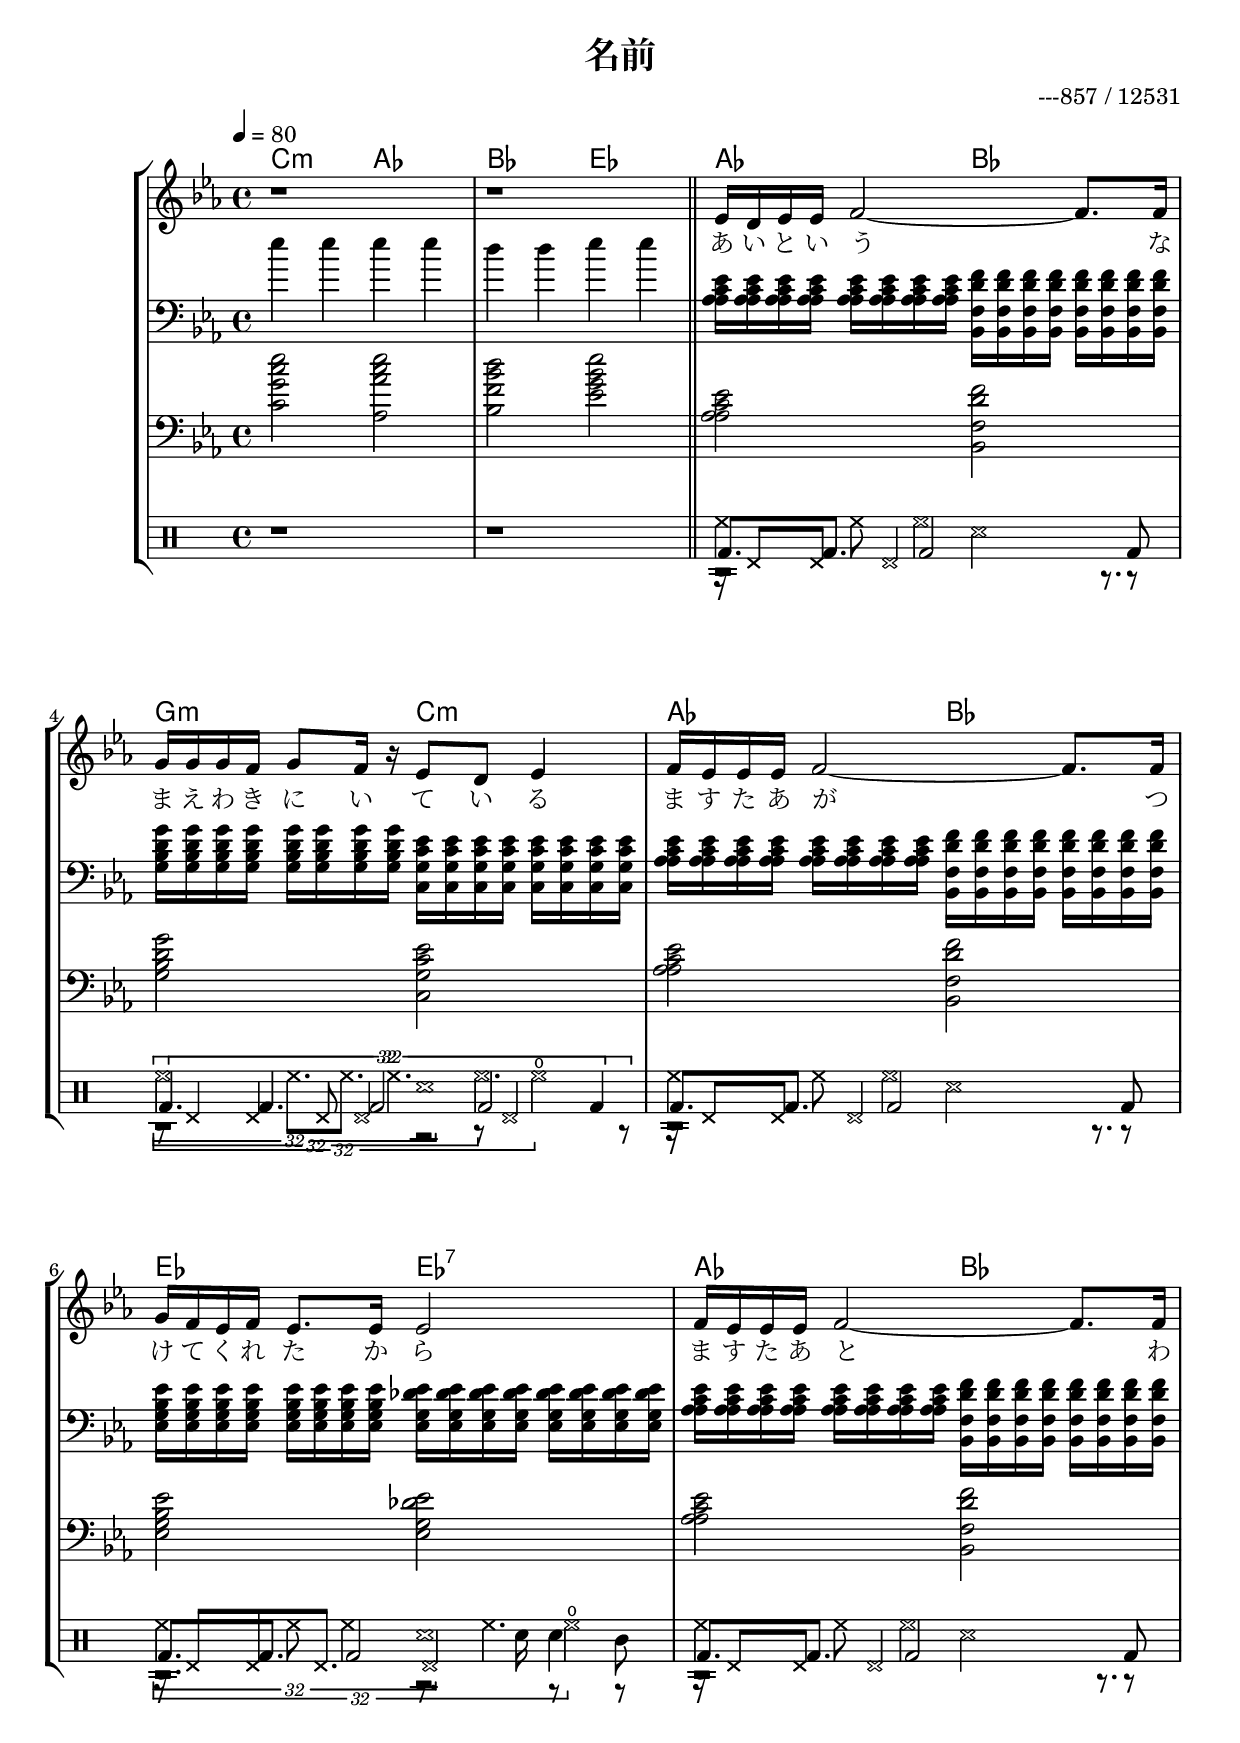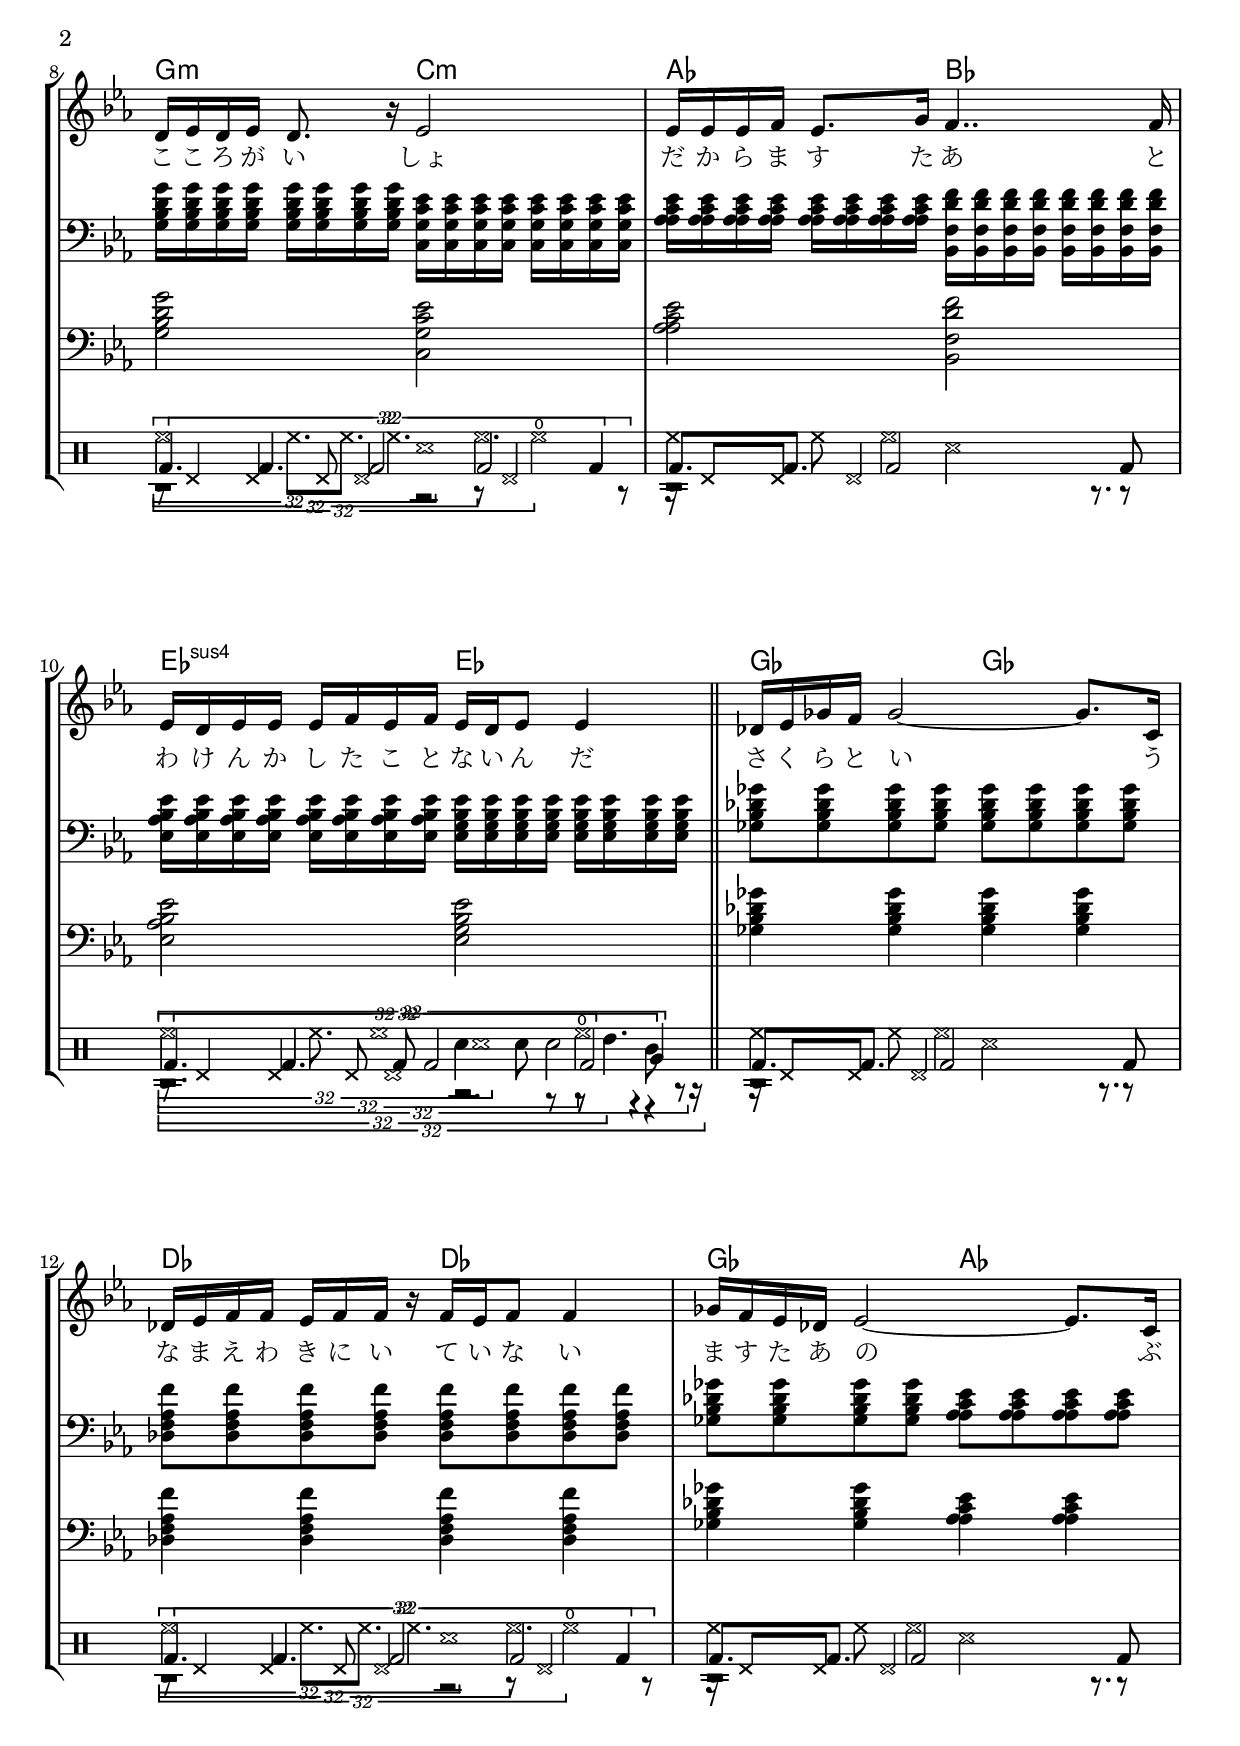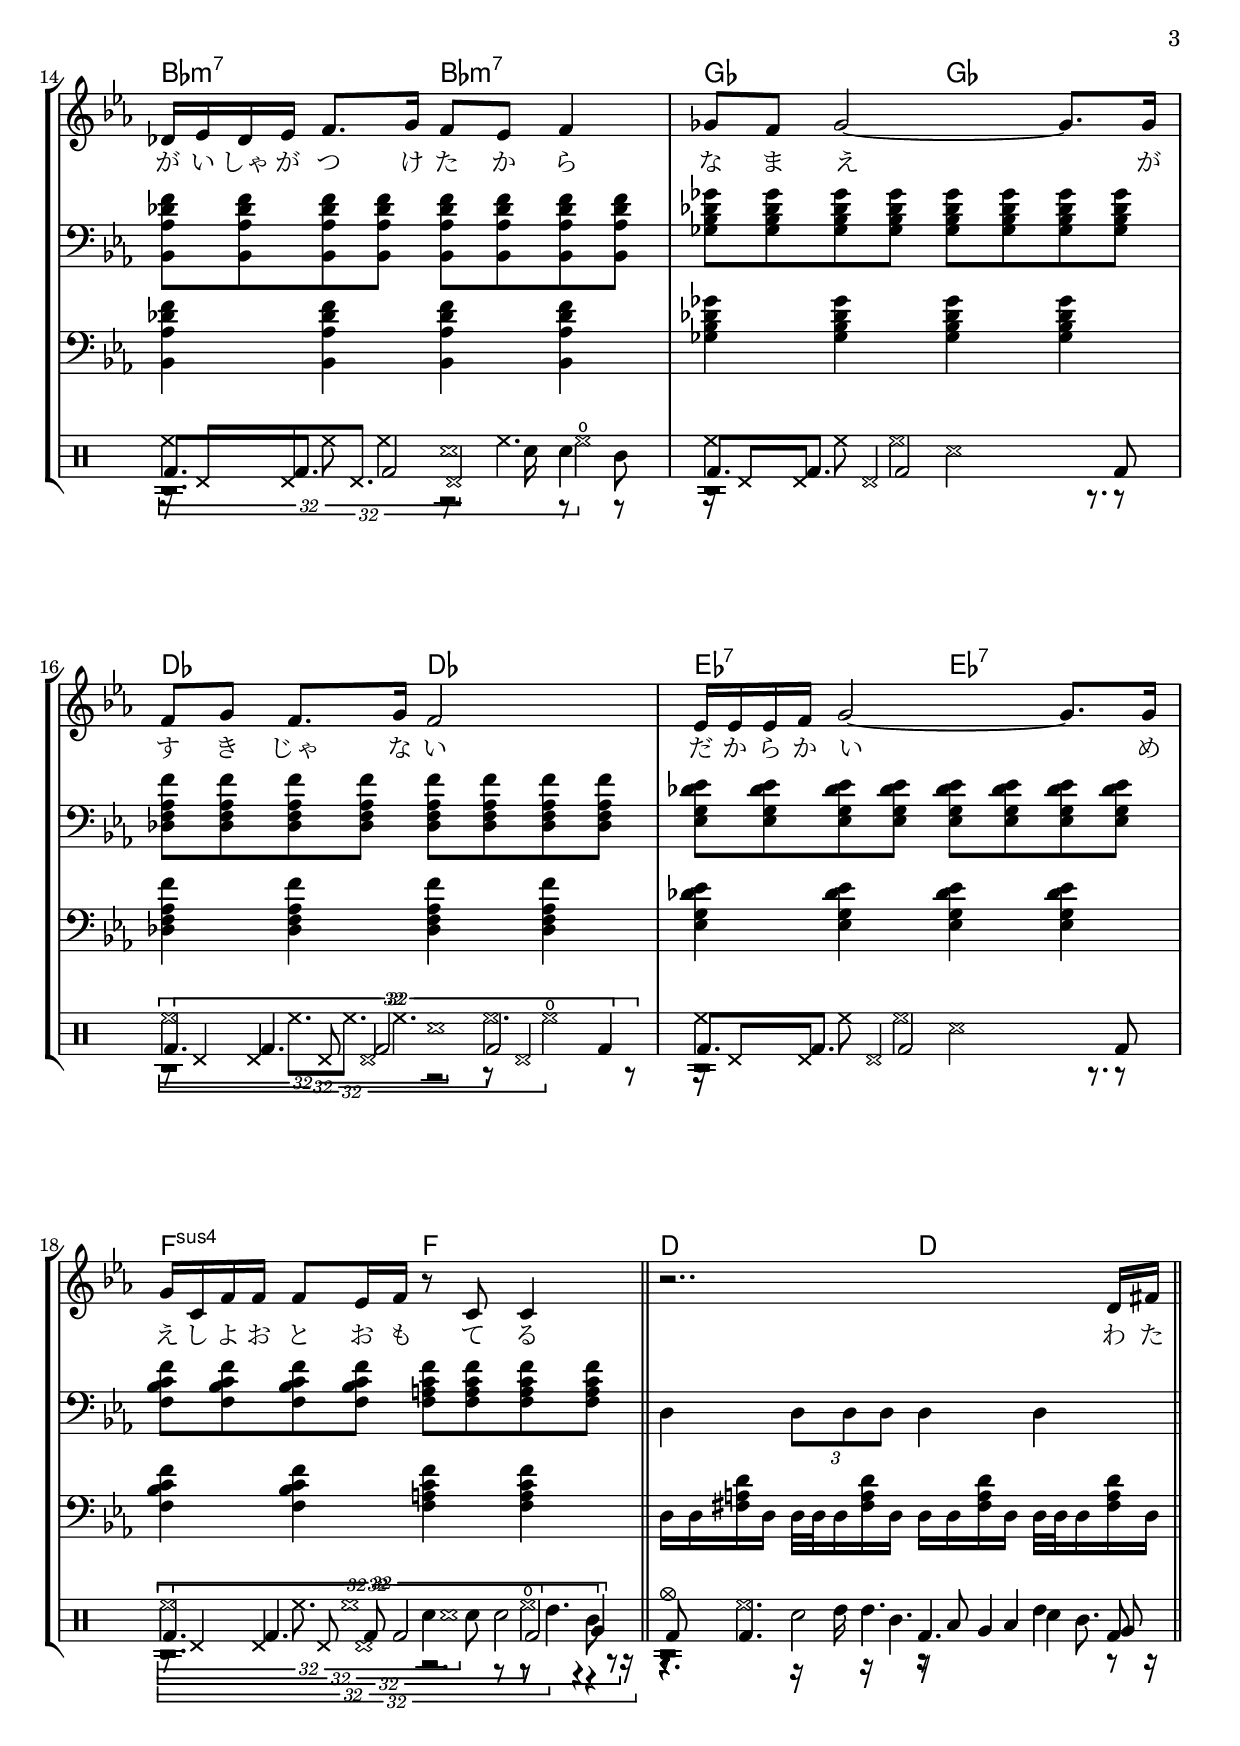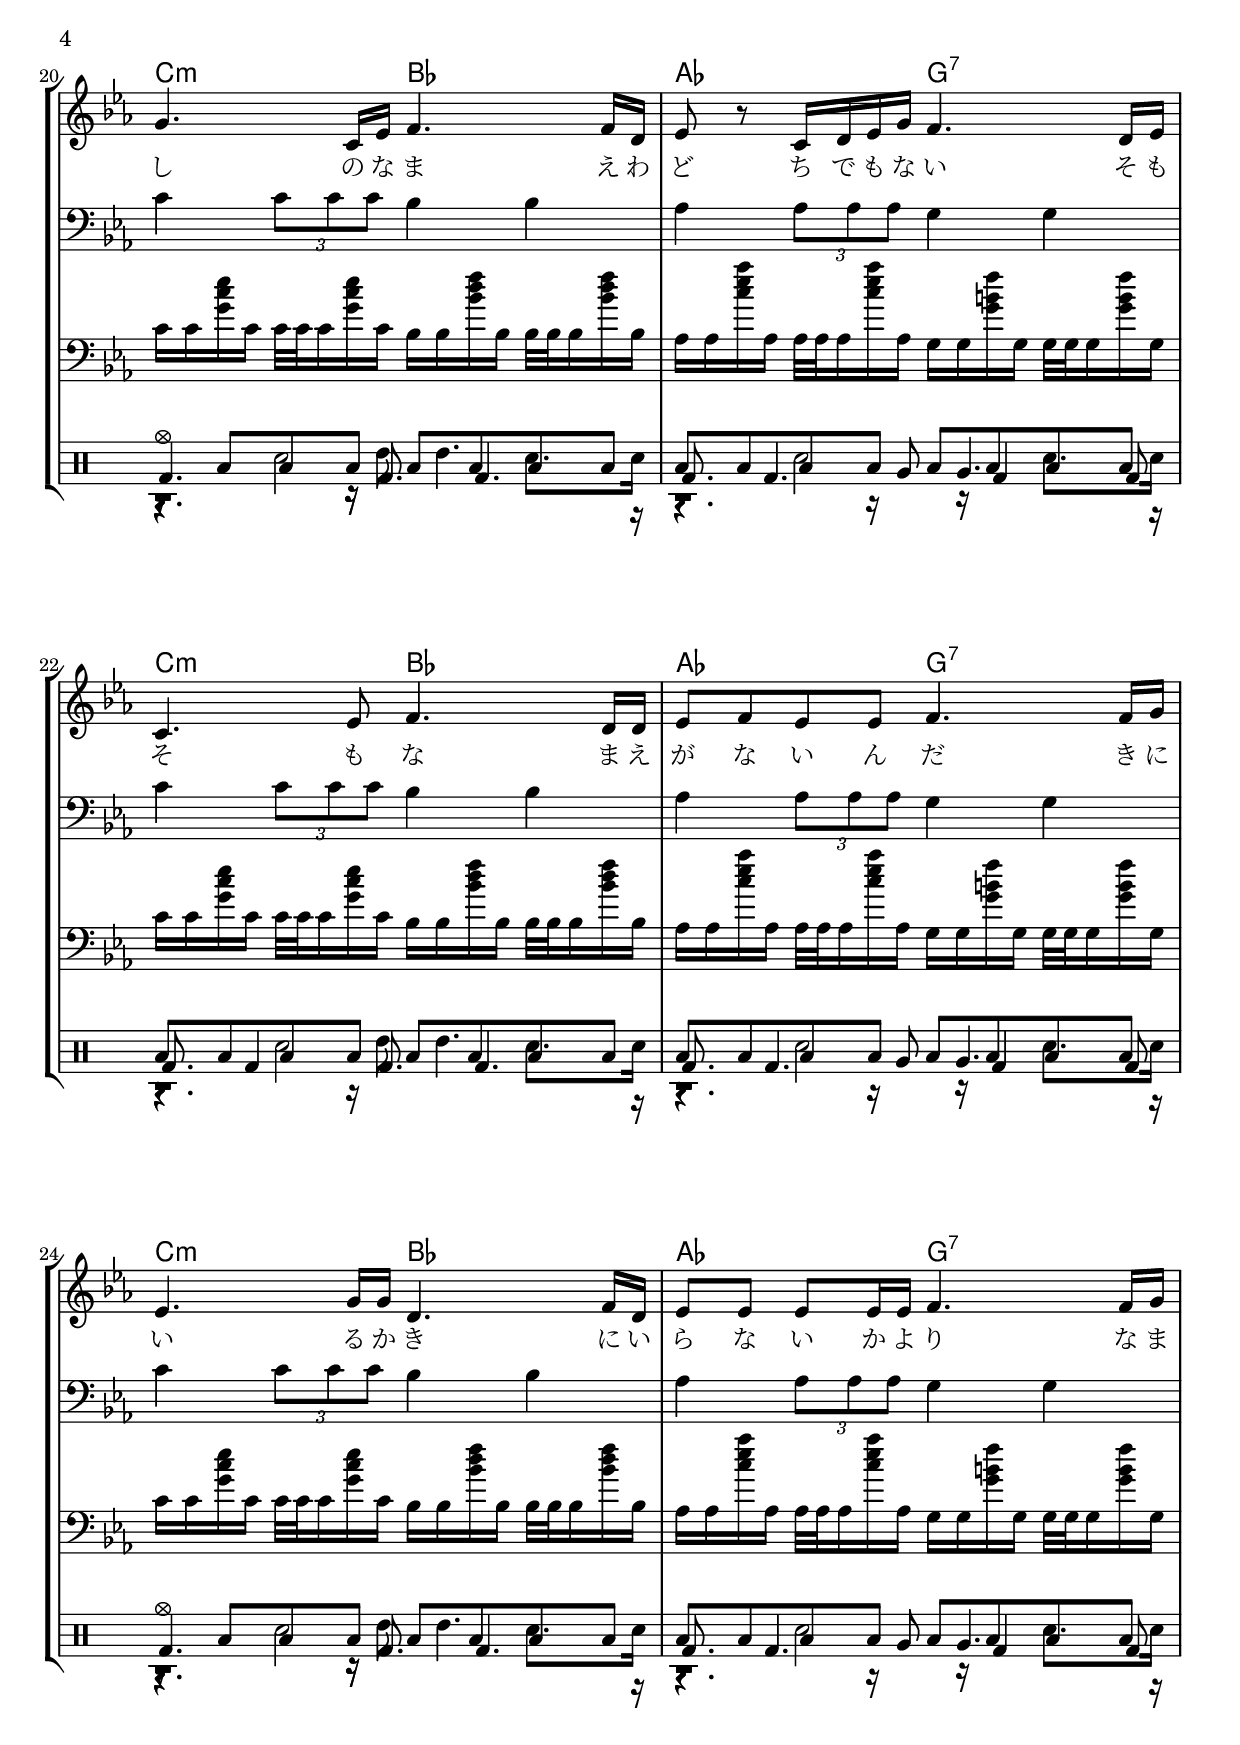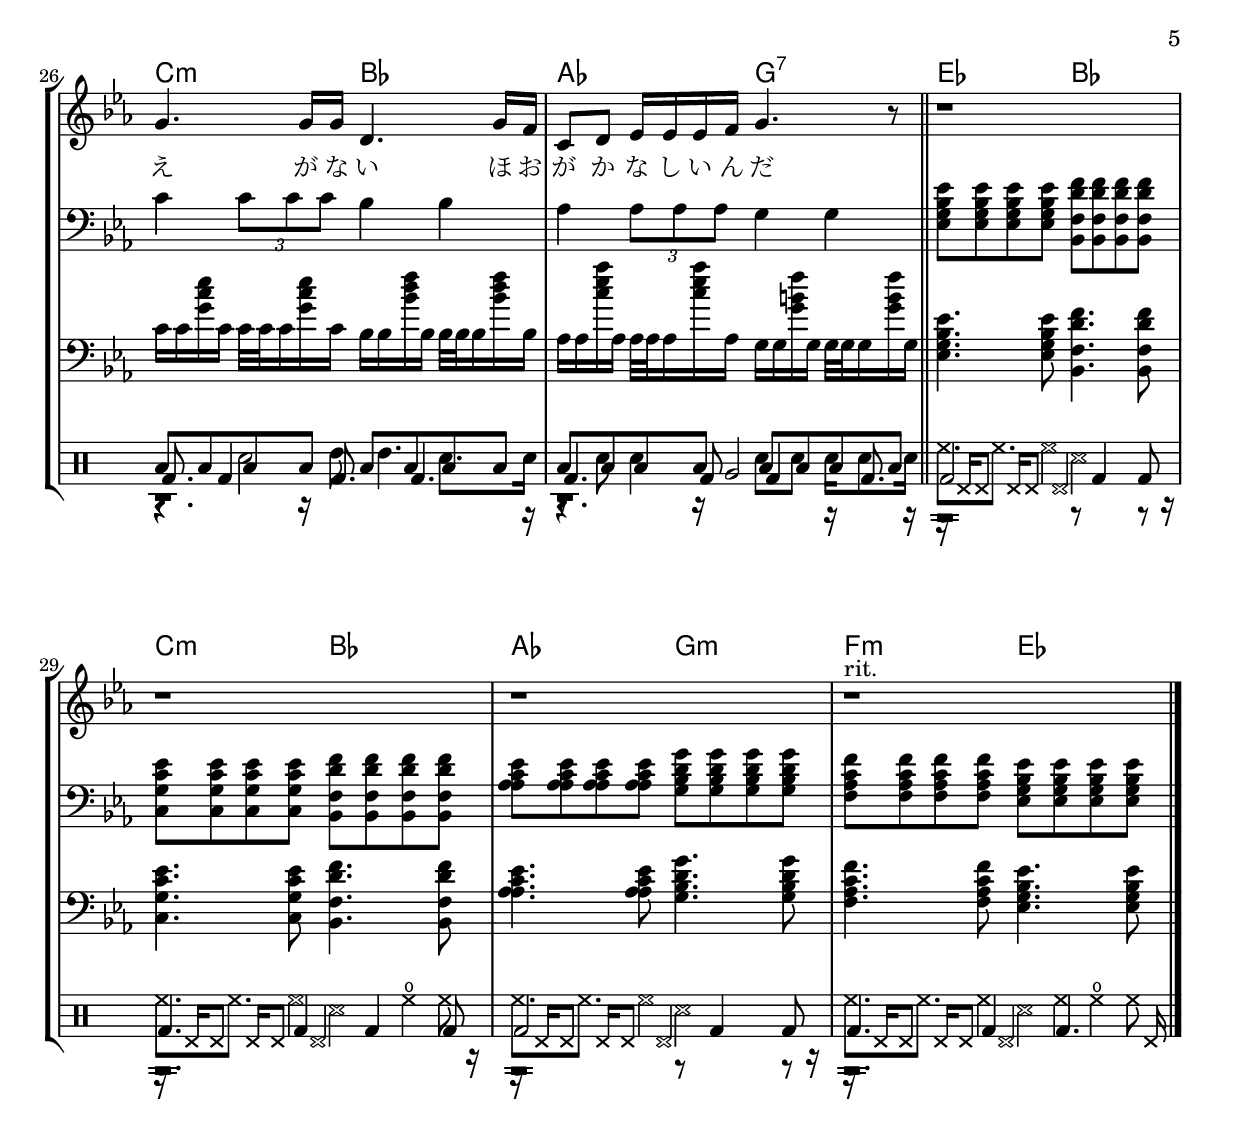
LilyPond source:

\version "2.12.1"

\header {
	title = \markup {名前}
	composer = \markup \center-column {"---857 / 12531"}
}

harmony = \chordmode {
	c2:m as bes es 

	as bes g:m c:m as bes es es:7 as bes g:m c:m as bes es:sus4 es 

	ges ges des des ges as bes:min7 bes:min7 ges ges des des es:7 es:7 f:sus4 f 

	d d 

	c:m bes as g:7 c:m bes as g:7 c:m bes as g:7 c:m bes as g:7 

	es bes c:m bes as g:m f:m es 
}

melody = {
	\key es \major
	\tempo 4 = 80
	r1 | r1   
	\set Staff.midiInstrument = #"fss0.32"
	\set Staff.midiMinimumVolume = #0.7
	\set Staff.midiMaximumVolume = #0.9
	es'16  d'16  es'16  es'16  f'2~f'8.  f'16 
	g'16  g'16  g'16  f'16  g'8  f'16  r16  es'8  d'8  es'4 
	f'16  es'16  es'16  es'16  f'2~f'8.  f'16 
	g'16  f'16  es'16  f'16  es'8.  es'16  es'2 
	f'16  es'16  es'16  es'16  f'2~f'8.  f'16 
	d'16  es'16  d'16  es'16  d'8.  r16  es'2 
	es'16  es'16  es'16  f'16  es'8.  g'16  f'4..  f'16 
	es'16  d'16  es'16  es'16  es'16  f'16  es'16  f'16  es'16  d'16  es'8  es'4
	\set Staff.midiInstrument = #"fss0.34"
	\set Staff.midiMinimumVolume = #0.7
	\set Staff.midiMaximumVolume = #0.9
	des'16  es'16  ges'16  f'16  ges'2~ges'8.  c'16 
	des'16  es'16  f'16  f'16  es'16  f'16  f'16  r16  f'16  es'16  f'8  f'4 
	ges'16  f'16  es'16  des'16  es'2~es'8.  c'16 
	des'16  es'16  des'16  es'16  f'8.  g'16  f'8  es'8  f'4 
	ges'8  f'8  ges'2~ges'8.  ges'16 
	f'8  g'8  f'8.  g'16  f'2 
	es'16  es'16  es'16  f'16  g'2~g'8.  g'16 
	g'16  c'16  f'16  f'16  f'8  es'16  f'16  r8  c'8  c'4
	r2.. 
	\set Staff.midiInstrument = #"fss0.35"
	\set Staff.midiMinimumVolume = #0.7
	\set Staff.midiMaximumVolume = #0.9
	d'16  fis'16 
	g'4.  c'16  es'16  f'4.  f'16  d'16 
	es'8  r8  c'16  d'16  es'16  g'16  f'4.  d'16  es'16 
	c'4.  es'8  f'4.  d'16  d'16 
	es'8  f'8  es'8  es'8  f'4.  f'16  g'16 
	es'4.  g'16  g'16  d'4.  f'16  d'16 
	es'8  es'8  es'8  es'16  es'16  f'4.  f'16  g'16 
	g'4.  g'16  g'16  d'4.  g'16  f'16 
	c'8  d'8  es'16  es'16  es'16  f'16  g'4.  	r8 	r1 | r1 | r1 | r1^"rit." \bar "|."
}

words = \lyricmode {
	
	あ  い  と  い  う  な  ま  え  わ  き  に  い  て  い  る  ま  す  た  あ  が  つ  け  て  く  れ  た  か  ら  ま  す  た  あ  と  わ  こ  こ  ろ  が  い  しょ  だ  か  ら  ま  す  た  あ  と  わ  け  ん  か  し  た  こ  と  な  い  ん  だ  
	さ  く  ら  と  い  う  な  ま  え  わ  き  に  い  て  い  な  い  ま  す  た  あ  の  ぶ  が  い  しゃ  が  つ  け  た  か  ら  な  ま  え  が  す  き  じゃ  な  い  だ  か  ら  か  い  め  え  し  よ  お  と  お  も  て  る  
	
	わ  た  し  の  な  ま  え  わ  ど  ち  で  も  な  い  そ  も  そ  も  な  ま  え  が  な  い  ん  だ  き  に  い  る  か  き  に  い  ら  な  い  か  よ  り  な  ま  え  が  な  い  ほ  お  が  か  な  し  い  ん  だ  
	
}

tempochange = {
	\tempo 4 = 80
	r1 | r1 \bar "||"
	\tempo 4 = 80
	r1 | r1 | r1 | r1 | r1 | r1 | r1 | r1 \bar "||"
	\tempo 4 = 80
	r1 | r1 | r1 | r1 | r1 | r1 | r1 | r1 \bar "||"
	\tempo 4 = 80
	r1 \bar "||"
	\tempo 4 = 80
	r1 | r1 | r1 | r1 | r1 | r1 | r1 | r1 \bar "||"
	\tempo 4 = 80
	r1 | r1 | r1 | \tempo 4 = 60 r2 \tempo 4 = 53 r2 \bar "|."
}

mainacc = {
	\clef bass
	\set Staff.midiInstrument = #"Pad 5 (bowed)"
	\set Staff.midiMinimumVolume = #0.3
	\set Staff.midiMaximumVolume = #0.6
	\key es \major
	\tempo 4 = 80
	es''4 es''4
	es''4 es''4
	d''4 d''4
	es''4 es''4
	\bar "||"

	\set Staff.midiInstrument = #"Synthstrings 1"
	\set Staff.midiMinimumVolume = #0.3
	\set Staff.midiMaximumVolume = #0.6
	<as as c' es'>16 <as as c' es'>16 <as as c' es'>16 <as as c' es'>16 <as as c' es'>16 <as as c' es'>16 <as as c' es'>16 <as as c' es'>16
	 <bes, f d' f'>16 <bes, f d' f'>16 <bes, f d' f'>16 <bes, f d' f'>16 <bes, f d' f'>16 <bes, f d' f'>16 <bes, f d' f'>16 <bes, f d' f'>16
	 <g bes d' g'>16 <g bes d' g'>16 <g bes d' g'>16 <g bes d' g'>16 <g bes d' g'>16 <g bes d' g'>16 <g bes d' g'>16 <g bes d' g'>16
	 <c g c' es'>16 <c g c' es'>16 <c g c' es'>16 <c g c' es'>16 <c g c' es'>16 <c g c' es'>16 <c g c' es'>16 <c g c' es'>16
	 <as as c' es'>16 <as as c' es'>16 <as as c' es'>16 <as as c' es'>16 <as as c' es'>16 <as as c' es'>16 <as as c' es'>16 <as as c' es'>16
	 <bes, f d' f'>16 <bes, f d' f'>16 <bes, f d' f'>16 <bes, f d' f'>16 <bes, f d' f'>16 <bes, f d' f'>16 <bes, f d' f'>16 <bes, f d' f'>16
	 <es g bes es'>16 <es g bes es'>16 <es g bes es'>16 <es g bes es'>16 <es g bes es'>16 <es g bes es'>16 <es g bes es'>16 <es g bes es'>16
	 <es g des' es'>16 <es g des' es'>16 <es g des' es'>16 <es g des' es'>16 <es g des' es'>16 <es g des' es'>16 <es g des' es'>16 <es g des' es'>16
	 <as as c' es'>16 <as as c' es'>16 <as as c' es'>16 <as as c' es'>16 <as as c' es'>16 <as as c' es'>16 <as as c' es'>16 <as as c' es'>16
	 <bes, f d' f'>16 <bes, f d' f'>16 <bes, f d' f'>16 <bes, f d' f'>16 <bes, f d' f'>16 <bes, f d' f'>16 <bes, f d' f'>16 <bes, f d' f'>16
	 <g bes d' g'>16 <g bes d' g'>16 <g bes d' g'>16 <g bes d' g'>16 <g bes d' g'>16 <g bes d' g'>16 <g bes d' g'>16 <g bes d' g'>16
	 <c g c' es'>16 <c g c' es'>16 <c g c' es'>16 <c g c' es'>16 <c g c' es'>16 <c g c' es'>16 <c g c' es'>16 <c g c' es'>16
	 <as as c' es'>16 <as as c' es'>16 <as as c' es'>16 <as as c' es'>16 <as as c' es'>16 <as as c' es'>16 <as as c' es'>16 <as as c' es'>16
	 <bes, f d' f'>16 <bes, f d' f'>16 <bes, f d' f'>16 <bes, f d' f'>16 <bes, f d' f'>16 <bes, f d' f'>16 <bes, f d' f'>16 <bes, f d' f'>16
	 <es as bes es'>16 <es as bes es'>16 <es as bes es'>16 <es as bes es'>16 <es as bes es'>16 <es as bes es'>16 <es as bes es'>16 <es as bes es'>16
	 <es g bes es'>16 <es g bes es'>16 <es g bes es'>16 <es g bes es'>16 <es g bes es'>16 <es g bes es'>16 <es g bes es'>16 <es g bes es'>16
	\bar "||"

	\set Staff.midiInstrument = #"Synth Bass 1"
	\set Staff.midiMinimumVolume = #0.3
	\set Staff.midiMaximumVolume = #0.6
	<ges bes des' ges'>8 <ges bes des' ges'>8 <ges bes des' ges'>8 <ges bes des' ges'>8
	<ges bes des' ges'>8 <ges bes des' ges'>8 <ges bes des' ges'>8 <ges bes des' ges'>8
	<des f as f'>8 <des f as f'>8 <des f as f'>8 <des f as f'>8
	<des f as f'>8 <des f as f'>8 <des f as f'>8 <des f as f'>8
	<ges bes des' ges'>8 <ges bes des' ges'>8 <ges bes des' ges'>8 <ges bes des' ges'>8
	<as as c' es'>8 <as as c' es'>8 <as as c' es'>8 <as as c' es'>8
	<bes, as des' f'>8 <bes, as des' f'>8 <bes, as des' f'>8 <bes, as des' f'>8
	<bes, as des' f'>8 <bes, as des' f'>8 <bes, as des' f'>8 <bes, as des' f'>8
	<ges bes des' ges'>8 <ges bes des' ges'>8 <ges bes des' ges'>8 <ges bes des' ges'>8
	<ges bes des' ges'>8 <ges bes des' ges'>8 <ges bes des' ges'>8 <ges bes des' ges'>8
	<des f as f'>8 <des f as f'>8 <des f as f'>8 <des f as f'>8
	<des f as f'>8 <des f as f'>8 <des f as f'>8 <des f as f'>8
	<es g des' es'>8 <es g des' es'>8 <es g des' es'>8 <es g des' es'>8
	<es g des' es'>8 <es g des' es'>8 <es g des' es'>8 <es g des' es'>8
	<f bes c' f'>8 <f bes c' f'>8 <f bes c' f'>8 <f bes c' f'>8
	<f a c' f'>8 <f a c' f'>8 <f a c' f'>8 <f a c' f'>8
	\bar "||"

	\set Staff.midiInstrument = #"Lead 7 (fifths)"
	\set Staff.midiMinimumVolume = #0.3
	\set Staff.midiMaximumVolume = #0.6
	d4 \tuplet 3/2 { d8 d8 d8 }
	d4 d4
	\bar "||"

	\set Staff.midiInstrument = #"Lead 7 (fifths)"
	\set Staff.midiMinimumVolume = #0.3
	\set Staff.midiMaximumVolume = #0.6
	c'4 \tuplet 3/2 { c'8 c'8 c'8 }
	bes4 bes4
	as4 \tuplet 3/2 { as8 as8 as8 }
	g4 g4
	c'4 \tuplet 3/2 { c'8 c'8 c'8 }
	bes4 bes4
	as4 \tuplet 3/2 { as8 as8 as8 }
	g4 g4
	c'4 \tuplet 3/2 { c'8 c'8 c'8 }
	bes4 bes4
	as4 \tuplet 3/2 { as8 as8 as8 }
	g4 g4
	c'4 \tuplet 3/2 { c'8 c'8 c'8 }
	bes4 bes4
	as4 \tuplet 3/2 { as8 as8 as8 }
	g4 g4
	\bar "||"

	\set Staff.midiInstrument = #"FX 7 (echoes)"
	\set Staff.midiMinimumVolume = #0.3
	\set Staff.midiMaximumVolume = #0.6
	<es g bes es'>8 <es g bes es'>8 <es g bes es'>8 <es g bes es'>8
	<bes, f d' f'>8 <bes, f d' f'>8 <bes, f d' f'>8 <bes, f d' f'>8
	<c g c' es'>8 <c g c' es'>8 <c g c' es'>8 <c g c' es'>8
	<bes, f d' f'>8 <bes, f d' f'>8 <bes, f d' f'>8 <bes, f d' f'>8
	<as as c' es'>8 <as as c' es'>8 <as as c' es'>8 <as as c' es'>8
	<g bes d' g'>8 <g bes d' g'>8 <g bes d' g'>8 <g bes d' g'>8
	<f as c' f'>8 <f as c' f'>8 <f as c' f'>8 <f as c' f'>8
	<es g bes es'>8 <es g bes es'>8 <es g bes es'>8 <es g bes es'>8
	\bar "|."
}

subacc = {
	\clef bass
	\set Staff.midiInstrument = #"FX 8 (sci-fi)"
	\set Staff.midiMinimumVolume = #0.3
	\set Staff.midiMaximumVolume = #0.6
	\key es \major
	\tempo 4 = 80
	<c' g' c'' es''>2
	<as as' c'' es''>2
	<bes f' bes' d''>2
	<es' g' bes' es''>2
	\bar "||"

	\set Staff.midiInstrument = #"Pad 3 (polysynth)"
	\set Staff.midiMinimumVolume = #0.3
	\set Staff.midiMaximumVolume = #0.6
	<as as c' es'>2
	<bes, f d' f'>2
	<g bes d' g'>2
	<c g c' es'>2
	<as as c' es'>2
	<bes, f d' f'>2
	<es g bes es'>2
	<es g des' es'>2
	<as as c' es'>2
	<bes, f d' f'>2
	<g bes d' g'>2
	<c g c' es'>2
	<as as c' es'>2
	<bes, f d' f'>2
	<es as bes es'>2
	<es g bes es'>2
	\bar "||"

	\set Staff.midiInstrument = #"Pad 4 (choir)"
	\set Staff.midiMinimumVolume = #0.3
	\set Staff.midiMaximumVolume = #0.6
	<ges bes des' ges'>4 <ges bes des' ges'>4
	<ges bes des' ges'>4 <ges bes des' ges'>4
	<des f as f'>4 <des f as f'>4
	<des f as f'>4 <des f as f'>4
	<ges bes des' ges'>4 <ges bes des' ges'>4
	<as as c' es'>4 <as as c' es'>4
	<bes, as des' f'>4 <bes, as des' f'>4
	<bes, as des' f'>4 <bes, as des' f'>4
	<ges bes des' ges'>4 <ges bes des' ges'>4
	<ges bes des' ges'>4 <ges bes des' ges'>4
	<des f as f'>4 <des f as f'>4
	<des f as f'>4 <des f as f'>4
	<es g des' es'>4 <es g des' es'>4
	<es g des' es'>4 <es g des' es'>4
	<f bes c' f'>4 <f bes c' f'>4
	<f a c' f'>4 <f a c' f'>4
	\bar "||"

	\set Staff.midiInstrument = #"Slap Bass 2"
	\set Staff.midiMinimumVolume = #0.3
	\set Staff.midiMaximumVolume = #0.6
	d16 d16 <fis a d'>16 d16   d32 d32 d16 <fis a d'>16 d16
	d16 d16 <fis a d'>16 d16   d32 d32 d16 <fis a d'>16 d16
	\bar "||"

	\set Staff.midiInstrument = #"Slap Bass 2"
	\set Staff.midiMinimumVolume = #0.3
	\set Staff.midiMaximumVolume = #0.6
	c'16 c'16 <g' c'' es''>16 c'16   c'32 c'32 c'16 <g' c'' es''>16 c'16
	bes16 bes16 <bes' d'' f''>16 bes16   bes32 bes32 bes16 <bes' d'' f''>16 bes16
	as16 as16 <c'' es'' as''>16 as16   as32 as32 as16 <c'' es'' as''>16 as16
	g16 g16 <g' b' f''>16 g16   g32 g32 g16 <g' b' f''>16 g16
	c'16 c'16 <g' c'' es''>16 c'16   c'32 c'32 c'16 <g' c'' es''>16 c'16
	bes16 bes16 <bes' d'' f''>16 bes16   bes32 bes32 bes16 <bes' d'' f''>16 bes16
	as16 as16 <c'' es'' as''>16 as16   as32 as32 as16 <c'' es'' as''>16 as16
	g16 g16 <g' b' f''>16 g16   g32 g32 g16 <g' b' f''>16 g16
	c'16 c'16 <g' c'' es''>16 c'16   c'32 c'32 c'16 <g' c'' es''>16 c'16
	bes16 bes16 <bes' d'' f''>16 bes16   bes32 bes32 bes16 <bes' d'' f''>16 bes16
	as16 as16 <c'' es'' as''>16 as16   as32 as32 as16 <c'' es'' as''>16 as16
	g16 g16 <g' b' f''>16 g16   g32 g32 g16 <g' b' f''>16 g16
	c'16 c'16 <g' c'' es''>16 c'16   c'32 c'32 c'16 <g' c'' es''>16 c'16
	bes16 bes16 <bes' d'' f''>16 bes16   bes32 bes32 bes16 <bes' d'' f''>16 bes16
	as16 as16 <c'' es'' as''>16 as16   as32 as32 as16 <c'' es'' as''>16 as16
	g16 g16 <g' b' f''>16 g16   g32 g32 g16 <g' b' f''>16 g16
	\bar "||"

	\set Staff.midiInstrument = #"Slap Bass 2"
	\set Staff.midiMinimumVolume = #0.3
	\set Staff.midiMaximumVolume = #0.6
	<es g bes es'>4. <es g bes es'>8
	<bes, f d' f'>4. <bes, f d' f'>8
	<c g c' es'>4. <c g c' es'>8
	<bes, f d' f'>4. <bes, f d' f'>8
	<as as c' es'>4. <as as c' es'>8
	<g bes d' g'>4. <g bes d' g'>8
	<f as c' f'>4. <f as c' f'>8
	<es g bes es'>4. <es g bes es'>8
	\bar "|."
}

percA = {
	\drummode {
	r1 |r1 \bar "||"
	hh4 hh8 hh2 r8  |\times 16/32{ hh2 hh8. hh8. hh4. hh2. } |hh4 hh8 hh2 r8  |hh4 hh8 hh4 hh4.  |hh4 hh8 hh2 r8  |\times 16/32{ hh2 hh8. hh8. hh4. hh2. } |hh4 hh8 hh2 r8  |\times 16/32{ hh2 hh8. hh1 r4 r16 } \bar "||"
	hh4 hh8 hh2 r8  |\times 16/32{ hh2 hh8. hh8. hh4. hh2. } |hh4 hh8 hh2 r8  |hh4 hh8 hh4 hh4.  |hh4 hh8 hh2 r8  |\times 16/32{ hh2 hh8. hh8. hh4. hh2. } |hh4 hh8 hh2 r8  |\times 16/32{ hh2 hh8. hh1 r4 r16 } \bar "||"
	r8 hh2. r8  \bar "||"
	r4 sn2 sn8. sn16  |r4 sn2 sn8. sn16  |r4 sn2 sn8. sn16  |r4 sn2 sn8. sn16  |r4 sn2 sn8. sn16  |r4 sn2 sn8. sn16  |r4 sn2 sn8. sn16  |r8 sn8 sn4 sn8 sn8 sn16 sn8 sn16  \bar "||"
	r1  |r2. hho4  |r1  |r2. hho4  \bar "|."
	}
}

percB = {
	\drummode {
	r1 |r1 \bar "||"
	r16 hhp8 hhp8 hhp2 r8.  |\times 16/32{ r8 hhp4 hhp4 hhp8 hhp2 r8 hhp2 r8 } |r16 hhp8 hhp8 hhp2 r8.  |r16 hhp8 hhp8 hhp8. hhp2  |r16 hhp8 hhp8 hhp2 r8.  |\times 16/32{ r8 hhp4 hhp4 hhp8 hhp2 r8 hhp2 r8 } |r16 hhp8 hhp8 hhp2 r8.  |\times 16/32{ r8 hhp4 hhp4 hhp8 hhp1 r4 } \bar "||"
	r16 hhp8 hhp8 hhp2 r8.  |\times 16/32{ r8 hhp4 hhp4 hhp8 hhp2 r8 hhp2 r8 } |r16 hhp8 hhp8 hhp2 r8.  |r16 hhp8 hhp8 hhp8. hhp2  |r16 hhp8 hhp8 hhp2 r8.  |\times 16/32{ r8 hhp4 hhp4 hhp8 hhp2 r8 hhp2 r8 } |r16 hhp8 hhp8 hhp2 r8.  |\times 16/32{ r8 hhp4 hhp4 hhp8 hhp1 r4 } \bar "||"
	r4 sn2 sn4  \bar "||"
	r4. r16 tommh8 tommh4. r16  |r1  |r4. r16 tommh8 tommh4. r16  |r1  |r4. r16 tommh8 tommh4. r16  |r1  |r4. r16 tommh8 tommh4. r16  |r1  \bar "||"
	r16 hhp16 hhp8 hhp16 hhp8 hhp2 r16  |r16 hhp16 hhp8 hhp16 hhp8 hhp2 r16  |r16 hhp16 hhp8 hhp16 hhp8 hhp2 r16  |r16 hhp16 hhp8 hhp16 hhp8 hhp2 hhp16  \bar "|."
	}
}

percC = {
	\drummode {
	r1 |r1 \bar "||"
	r1  |\times 16/32{ r1 r2 hho2 } |r1  |\times 16/32{ r1 r2 hho2 } |r1  |\times 16/32{ r1 r2 hho2 } |r1  |\times 16/32{ r1 r2 hho2 } \bar "||"
	r1  |\times 16/32{ r1 r2 hho2 } |r1  |\times 16/32{ r1 r2 hho2 } |r1  |\times 16/32{ r1 r2 hho2 } |r1  |\times 16/32{ r1 r2 hho2 } \bar "||"
	bd8 bd4. bd4. bd8  \bar "||"
	r8 toml8 toml8 toml8 toml8 toml8 toml8 toml8  |toml8 toml8 toml8 toml8 toml8 toml8 toml8 toml8  |toml8 toml8 toml8 toml8 toml8 toml8 toml8 toml8  |toml8 toml8 toml8 toml8 toml8 toml8 toml8 toml8  |r8 toml8 toml8 toml8 toml8 toml8 toml8 toml8  |toml8 toml8 toml8 toml8 toml8 toml8 toml8 toml8  |toml8 toml8 toml8 toml8 toml8 toml8 toml8 toml8  |toml8 toml8 toml8 toml8 toml8 toml8 toml8 toml8  \bar "||"
	hh8. hh8. hh2 r8  |hh8. hh8. hh2 hh8  |hh8. hh8. hh2 r8  |hh8. hh8. hh4 hh4 hh8  \bar "|."
	}
}

percD = {
	\drummode {
	r1 |r1 \bar "||"
	bd8. bd8. bd2 bd8  |\times 16/32{ bd4. bd4. bd2 bd2 bd4 } |bd8. bd8. bd2 bd8  |bd8. bd8. bd2 r8  |bd8. bd8. bd2 bd8  |\times 16/32{ bd4. bd4. bd2 bd2 bd4 } |bd8. bd8. bd2 bd8  |\times 16/32{ bd4. bd4. bd8 bd2 r8 bd2 } \bar "||"
	bd8. bd8. bd2 bd8  |\times 16/32{ bd4. bd4. bd2 bd2 bd4 } |bd8. bd8. bd2 bd8  |bd8. bd8. bd2 r8  |bd8. bd8. bd2 bd8  |\times 16/32{ bd4. bd4. bd2 bd2 bd4 } |bd8. bd8. bd2 bd8  |\times 16/32{ bd4. bd4. bd8 bd2 r8 bd2 } \bar "||"
	r1  \bar "||"
	r1  |r4. r16 tomfh8 tomfh4. r16  |r1  |r4. r16 tomfh8 tomfh4. r16  |r1  |r4. r16 tomfh8 tomfh4. r16  |r1  |r4. r16 tomfh2 r16  \bar "||"
	r2 ss2  |r2 ss2  |r2 ss2  |r2 ss2  \bar "|."
	}
}

percE = {
	\drummode {
	r1 |r1 \bar "||"
	r2 ss2  |\times 16/32{ r1 ss1 } |r2 ss2  |\times 16/32{ r1 ss1 } |r2 ss2  |\times 16/32{ r1 ss1 } |r2 ss2  |\times 16/32{ r1 ss1 } \bar "||"
	r2 ss2  |\times 16/32{ r1 ss1 } |r2 ss2  |\times 16/32{ r1 ss1 } |r2 ss2  |\times 16/32{ r1 ss1 } |r2 ss2  |\times 16/32{ r1 ss1 } \bar "||"
	cymc1  \bar "||"
	bd4. r16 bd8. bd4.  |bd8. bd4. r16 bd4 bd8  |bd8. bd4 bd8. bd4.  |bd8. bd4. r16 bd4 bd8  |bd4. r16 bd8. bd4.  |bd8. bd4. r16 bd4 bd8  |bd8. bd4 bd8. bd4.  |bd4. bd8 bd4 r16 bd8.  \bar "||"
	bd2 r8 bd4 bd8  |bd4. bd4 bd4 bd8  |bd2 r8 bd4 bd8  |bd4. bd4 bd4.  \bar "|."
	}
}

percF = {
	\drummode {
	r1 | r1 \bar "||"
	r1 |r1 |r1 |r2 r8. sn16 sn4  |r1 |r1 |r1 |\times 16/32{ r1 sn4 sn8 sn2 r8 } \bar "||"
	r1 |r1 |r1 |r2 r8. sn16 sn4  |r1 |r1 |r1 |\times 16/32{ r1 sn4 sn8 sn2 r8 } \bar "||"
	r4 r16 tommh16 tommh4. tommh4  \bar "||"
	cymc1  |r1 |r1 |r1 |cymc1  |r1 |r1 |r1 \bar "||"
	r1 | r1 | r1 | r1 \bar "|."
	}
}

percG = {
	\drummode {
	r1 | r1 \bar "||"
	r1 |r1 |r1 |r2. r8 tomml8  |r1 |r1 |r1 |r2. r8 tomml8  \bar "||"
	r1 |r1 |r1 |r2. r8 tomml8  |r1 |r1 |r1 |r2. r8 tomml8  \bar "||"
	r4. r16 tomml4. tomml8.  \bar "||"
	r1 | r1 | r1 | r1 | r1 | r1 | r1 | r1 \bar "||"
	r1 | r1 | r1 | r1 \bar "|."
	}
}

percH = {
	\drummode {
	r1 | r1 \bar "||"
	r1 |r1 |r1 |r1 |r1 |r1 |r1 |\times 16/32{ r1 r2 r8 tommh4. } \bar "||"
	r1 |r1 |r1 |r1 |r1 |r1 |r1 |\times 16/32{ r1 r2 r8 tommh4. } \bar "||"
	r2 r16 toml8 toml4 r16  \bar "||"
	r1 | r1 | r1 | r1 | r1 | r1 | r1 | r1 \bar "||"
	r1 | r1 | r1 | r1 \bar "|."
	}
}

percI = {
	\drummode {
	r1 | r1 \bar "||"
	r1 |r1 |r1 |r1 |r1 |r1 |r1 |\times 16/32{ r1 r2. tomfh4 } \bar "||"
	r1 |r1 |r1 |r1 |r1 |r1 |r1 |\times 16/32{ r1 r2. tomfh4 } \bar "||"
	r2 r8 tomfh4 tomfh8  \bar "||"
	r1 | r1 | r1 | r1 | r1 | r1 | r1 | r1 \bar "||"
	r1 | r1 | r1 | r1 \bar "|."
	}
}

\score {
	<<
		\new StaffGroup <<
			\new ChordNames {\harmony}
			\new Voice = "melody" {\melody}
			\new Lyrics \lyricsto "melody" \words
			\new Staff = "mainacc" {\mainacc}
			\new Staff = "subacc" {\subacc}
			\new DrumStaff <<
				\new DrumVoice {\percA}
				\new DrumVoice {\percB}
				\new DrumVoice {\percC}
				\new DrumVoice {\percD}
				\new DrumVoice {\percE}
				\new DrumVoice {\percF}
				\new DrumVoice {\percG}
				\new DrumVoice {\percH}
				\new DrumVoice {\percI}
			>>
		>>
	>>
	\layout { }
}
